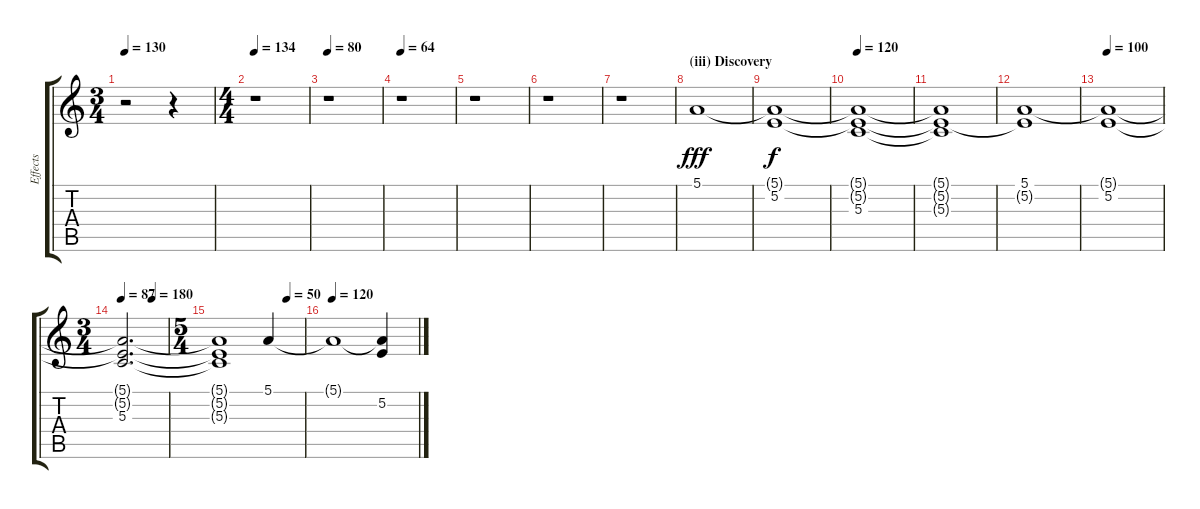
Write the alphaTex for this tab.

\track ("Effects" "Effects") {instrument gunshot}
\staff {score tabs}
\tuning (E4 B3 G3 D3 A2 E2) {hide}
\ts (3 4)
\tempo 130
\clef g2
\ks c
r.2{dy f} r.4 |
\ts (4 4)
\tempo 134
r.1 |
\tempo 80
r.1 |
\tempo 64
r.1 |
r.1 |
r.1 |
r.1 |
\section ("" "(iii) Discovery ")
5.1.1{dy fff volume 10 instrument seashore} |
(5.1{t} 5.2).1{dy f} |
\tempo 120
(5.1{t} 5.2{t} 5.3).1 |
(5.1{t} 5.2{t} 5.3{t}).1 |
(5.1 5.2{t}).1 |
\tempo 100
(5.1{t} 5.2).1 |
\ts (3 4)
\tempo 87
\tempo (180 0.6666666666666666)
(5.1{t} 5.2{t} 5.3).2{d} |
\ts (5 4)
\tempo (50 0.8)
(5.1{t} 5.2{t} 5.3{t}).1 5.1.4 |
\tempo 120
5.1{t}.1 (5.1{t} 5.2).4
